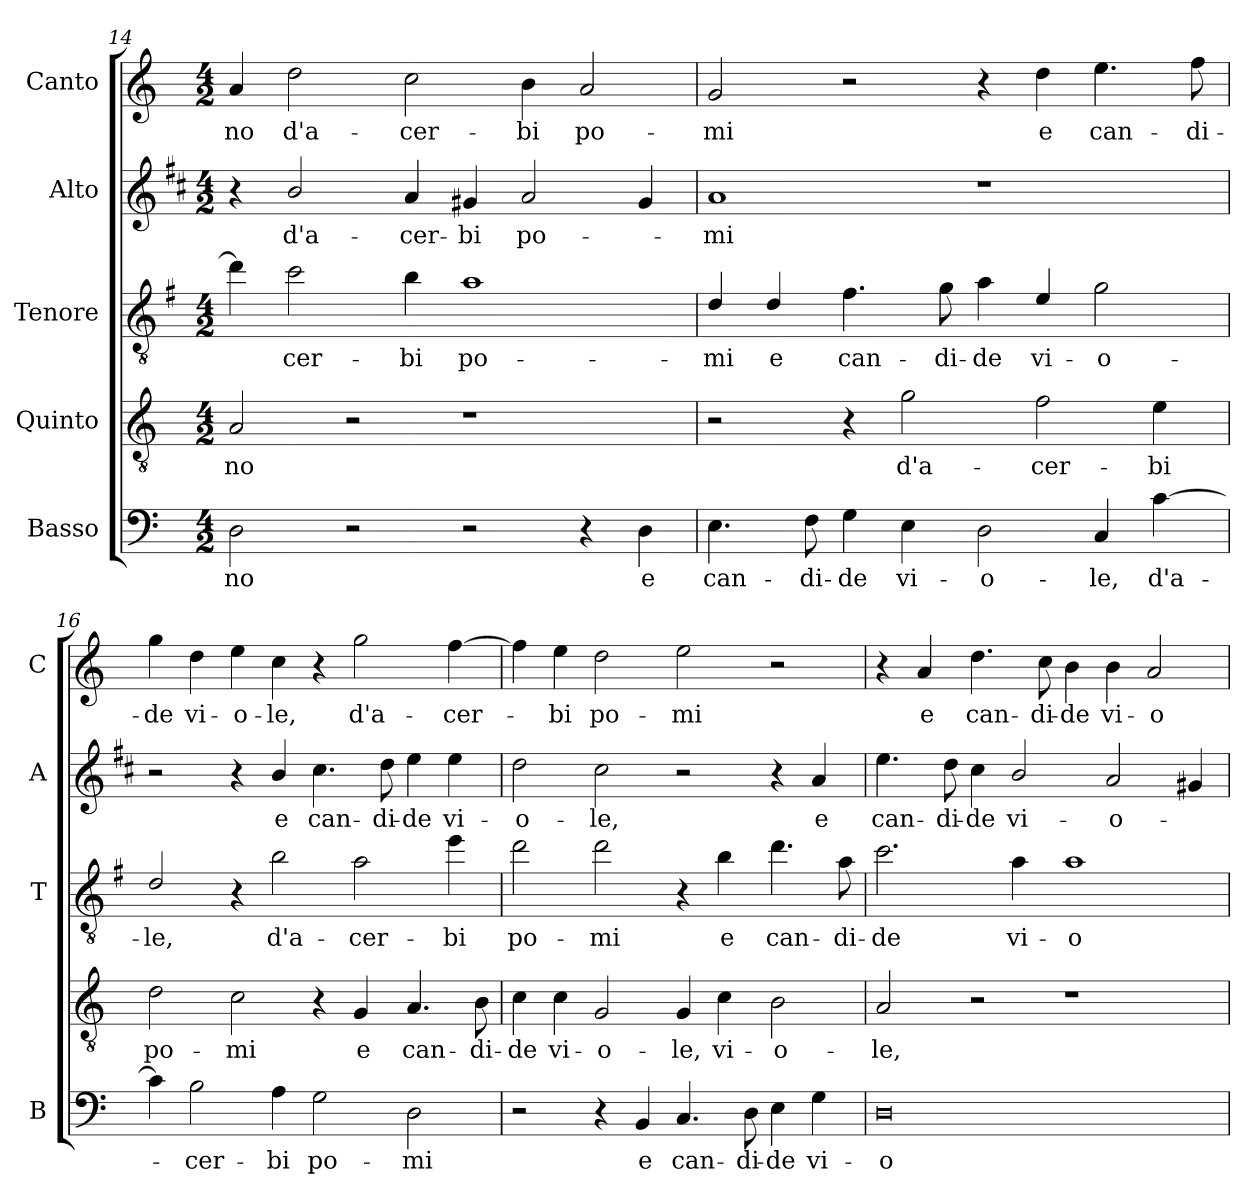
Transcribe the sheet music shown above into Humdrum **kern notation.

**kern	**text	**kern	**text	**kern	**text	**kern	**text	**kern	**text
*part5	*part5	*part4	*part4	*part3	*part3	*part2	*part2	*part1	*part1
*staff5	*staff5	*staff4	*staff4	*staff3	*staff3	*staff2	*staff2	*staff1	*staff1
*I"Basso	*	*I"Quinto	*	*I"Tenore	*	*I"Alto	*	*I"Canto	*
*I'B	*	*	*	*I'T	*	*I'A	*	*I'C	*
*clefF4	*	*clefGv2	*	*clefGv2	*	*clefG2	*	*clefG2	*
*	*	*	*	*ITrd4c7	*	*ITrd1c2	*	*	*
*k[]	*	*k[]	*	*k[]	*	*k[]	*	*k[]	*
*C:	*	*C:	*	*C:	*	*C:	*	*C:	*
*M4/2	*	*M4/2	*	*M4/2	*	*M4/2	*	*M4/2	*
=14	=14	=14	=14	=14	=14	=14	=14	=14	=14
!	!LO:LY:b	!	!LO:LY:b	!	!	!	!	!	!LO:LY:b
2D\	-no	2A/	-no	4g\]	.	4r	.	4a/	-no
!	!	!	!	!	!LO:LY:b	!	!LO:LY:b	!	!LO:LY:b
.	.	.	.	2f\	-cer-	2a/	d'a-	2dd\	d'a-
2r	.	2r	.	.	.	.	.	.	.
!	!	!	!	!	!LO:LY:b	!	!LO:LY:b	!	!LO:LY:b
.	.	.	.	4e\	-bi	4g/	-cer-	2cc\	-cer-
!	!	!	!	!	!LO:LY:b	!	!LO:LY:b	!	!
2r	.	1r	.	1d	po-	4f#X/	-bi	.	.
!	!	!	!	!	!	!	!LO:LY:b	!	!LO:LY:b
.	.	.	.	.	.	2g/	po-	4b\	-bi
!	!	!	!	!	!	!	!	!	!LO:LY:b
4r	.	.	.	.	.	.	.	2a/	po-
!	!LO:LY:b	!	!	!	!	!	!	!	!
4D\	e	.	.	.	.	4f#/	.	.	.
=15	=15	=15	=15	=15	=15	=15	=15	=15	=15
!	!LO:LY:b	!	!	!	!LO:LY:b	!	!LO:LY:b	!	!LO:LY:b
4.E\	can-	2r	.	4G/	-mi	1g	-mi	2g/	-mi
!	!	!	!	!	!LO:LY:b	!	!	!	!
.	.	.	.	4G/	e	.	.	.	.
!	!LO:LY:b	!	!	!	!	!	!	!	!
8F\	-di-	.	.	.	.	.	.	.	.
!	!LO:LY:b	!	!	!	!LO:LY:b	!	!	!	!
4G\	-de	4r	.	4.B\	can-	.	.	2r	.
!	!LO:LY:b	!	!LO:LY:b	!	!	!	!	!	!
4E\	vi-	2g\	d'a-	.	.	.	.	.	.
!	!	!	!	!	!LO:LY:b	!	!	!	!
.	.	.	.	8c\	-di-	.	.	.	.
!	!LO:LY:b	!	!	!	!LO:LY:b	!	!	!	!
2D\	-o-	.	.	4d\	-de	1r	.	4r	.
!	!	!	!LO:LY:b	!	!LO:LY:b	!	!	!	!LO:LY:b
.	.	2f\	-cer-	4A/	vi-	.	.	4dd\	e
!	!LO:LY:b	!	!	!	!LO:LY:b	!	!	!	!LO:LY:b
4C/	-le,	.	.	2c\	-o-	.	.	4.ee\	can-
!	!LO:LY:b	!	!LO:LY:b	!	!	!	!	!	!
[4c\	d'a-	4e\	-bi	.	.	.	.	.	.
!	!	!	!	!	!	!	!	!	!LO:LY:b
.	.	.	.	.	.	.	.	8ff\	-di-
=16	=16	=16	=16	=16	=16	=16	=16	=16	=16
!	!	!	!LO:LY:b	!	!LO:LY:b	!	!	!	!LO:LY:b
4c\]	.	2d\	po-	2G/	-le,	2r	.	4gg\	-de
!	!LO:LY:b	!	!	!	!	!	!	!	!LO:LY:b
2B\	-cer-	.	.	.	.	.	.	4dd\	vi-
!	!	!	!LO:LY:b	!	!	!	!	!	!LO:LY:b
.	.	2c\	-mi	4r	.	4r	.	4ee\	-o-
!	!LO:LY:b	!	!	!	!LO:LY:b	!	!LO:LY:b	!	!LO:LY:b
4A\	-bi	.	.	2e\	d'a-	4a/	e	4cc\	-le,
!	!LO:LY:b	!	!	!	!	!	!LO:LY:b	!	!
2G\	po-	4r	.	.	.	4.b\	can-	4r	.
!	!	!	!LO:LY:b	!	!LO:LY:b	!	!	!	!LO:LY:b
.	.	4G/	e	2d\	-cer-	.	.	2gg\	d'a-
!	!	!	!	!	!	!	!LO:LY:b	!	!
.	.	.	.	.	.	8cc\	-di-	.	.
!	!LO:LY:b	!	!LO:LY:b	!	!	!	!LO:LY:b	!	!
2D\	-mi	4.A/	can-	.	.	4dd\	-de	.	.
!	!	!	!	!	!LO:LY:b	!	!LO:LY:b	!	!LO:LY:b
.	.	.	.	4a\	-bi	4dd\	vi-	[4ff\	-cer-
!	!	!	!LO:LY:b	!	!	!	!	!	!
.	.	8B\	-di-	.	.	.	.	.	.
!!LO:LB:g=z
=17	=17	=17	=17	=17	=17	=17	=17	=17	=17
!	!	!	!LO:LY:b	!	!LO:LY:b	!	!LO:LY:b	!	!
2r	.	4c\	-de	2g\	po-	2cc\	-o-	4ff\]	.
!	!	!	!LO:LY:b	!	!	!	!	!	!LO:LY:b
.	.	4c\	vi-	.	.	.	.	4ee\	-bi
!	!	!	!LO:LY:b	!	!LO:LY:b	!	!LO:LY:b	!	!LO:LY:b
4r	.	2G/	-o-	2g\	-mi	2b\	-le,	2dd\	po-
!	!LO:LY:b	!	!	!	!	!	!	!	!
4BB/	e	.	.	.	.	.	.	.	.
!	!LO:LY:b	!	!LO:LY:b	!	!	!	!	!	!LO:LY:b
4.C/	can-	4G/	-le,	4r	.	2r	.	2ee\	-mi
!	!	!	!LO:LY:b	!	!LO:LY:b	!	!	!	!
.	.	4c\	vi-	4e\	e	.	.	.	.
!	!LO:LY:b	!	!	!	!	!	!	!	!
8D\	-di-	.	.	.	.	.	.	.	.
!	!LO:LY:b	!	!LO:LY:b	!	!LO:LY:b	!	!	!	!
4E\	-de	2B\	-o-	4.g\	can-	4r	.	2r	.
!	!LO:LY:b	!	!	!	!	!	!LO:LY:b	!	!
4G\	vi-	.	.	.	.	4g/	e	.	.
!	!	!	!	!	!LO:LY:b	!	!	!	!
.	.	.	.	8d\	-di-	.	.	.	.
=18	=18	=18	=18	=18	=18	=18	=18	=18	=18
!	!LO:LY:b	!	!LO:LY:b	!	!LO:LY:b	!	!LO:LY:b	!	!
0D	-o-	2A/	-le,	2.f\	-de	4.dd\	can-	4r	.
!	!	!	!	!	!	!	!	!	!LO:LY:b
.	.	.	.	.	.	.	.	4a/	e
!	!	!	!	!	!	!	!LO:LY:b	!	!
.	.	.	.	.	.	8cc\	-di-	.	.
!	!	!	!	!	!	!	!LO:LY:b	!	!LO:LY:b
.	.	2r	.	.	.	4b\	-de	4.dd\	can-
!	!	!	!	!	!LO:LY:b	!	!LO:LY:b	!	!
.	.	.	.	4d\	vi-	2a/	vi-	.	.
!	!	!	!	!	!	!	!	!	!LO:LY:b
.	.	.	.	.	.	.	.	8cc\	-di-
!	!	!	!	!	!LO:LY:b	!	!	!	!LO:LY:b
.	.	1r	.	1d	-o-	.	.	4b\	-de
!	!	!	!	!	!	!	!LO:LY:b	!	!LO:LY:b
.	.	.	.	.	.	2g/	-o-	4b\	vi-
!	!	!	!	!	!	!	!	!	!LO:LY:b
.	.	.	.	.	.	.	.	2a/	-o-
.	.	.	.	.	.	4f#X/	.	.	.
=	=	=	=	=	=	=	=	=	=
*-	*-	*-	*-	*-	*-	*-	*-	*-	*-
